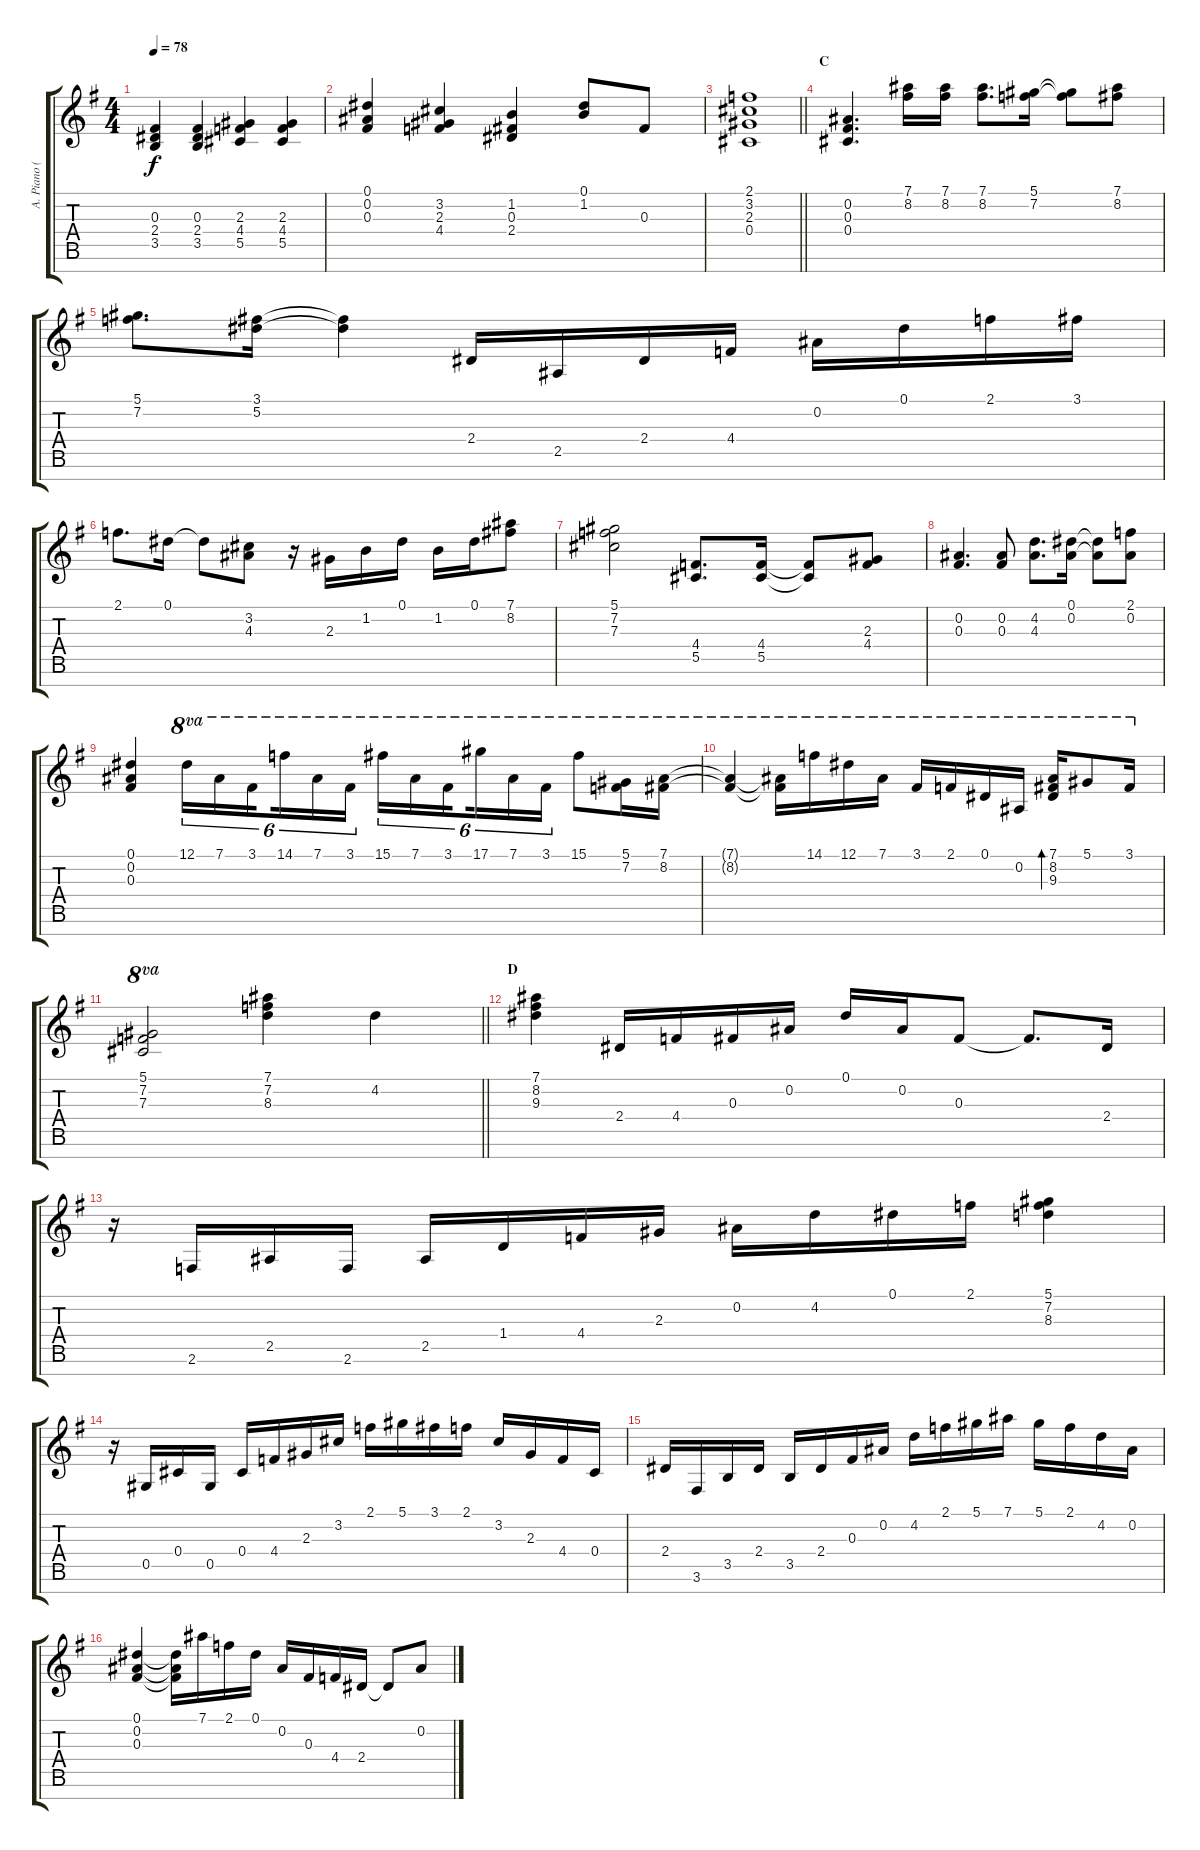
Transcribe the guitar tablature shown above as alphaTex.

\track ("A. Piano (Right Hand)" "A. Piano (") {instrument acousticgrandpiano}
\staff {score tabs}
\tuning (Eb5 Bb4 Gb4 Db4 Ab3 Eb3 Bb2) {hide}
\ts (4 4)
\tempo 78
\clef g2
\ks g
(0.3 2.4 3.5).4{dy f} (0.3 2.4 3.5).4 (2.3 4.4 5.5).4 (2.3 4.4 5.5).4 |
(0.1 0.2 0.3).4 (3.2 2.3 4.4).4 (1.2 0.3 2.4).4 (0.1 1.2).8 0.3.8 |
\barLineRight lightlight
(2.1 3.2 2.3 0.4).1 |
\section ("" "C")
(0.2 0.3 0.4).4{d} (7.1 8.2).16 (7.1 8.2).16 (7.1 8.2).8{d} (5.1 7.2).16 (5.1{t} 7.2{t}).8 (7.1 8.2).8 |
(5.1 7.2).8{d} (3.1 5.2).16 (3.1{t} 5.2{t}).4 2.4.16 2.5.16 2.4.16 4.4.16 0.2.16 0.1.16 2.1.16 3.1.16 |
2.1.8{d} 0.1.16 0.1{t}.8 (3.2 4.3).8 r.16 2.3.16 1.2.16 0.1.16 1.2.16 0.1.16 (7.1 8.2).8 |
(5.1 7.2 7.3).2 (4.4 5.5).8{d} (4.4 5.5).16 (4.4{t} 5.5{t}).8 (2.3 4.4).8 |
(0.2 0.3).4{d} (0.2 0.3).8 (4.2 4.3).8{d} (0.1 0.2).16 (0.1{t} 0.2{t}).8 (2.1 0.2).8 |
(0.1 0.2 0.3).4 12.1.16{tu (6 4) ot 8va} 7.1.16{tu (6 4) ot 8va} 3.1.16{tu (6 4) ot 8va beam splitsecondary} 14.1.16{tu (6 4) ot 8va} 7.1.16{tu (6 4) ot 8va} 3.1.16{tu (6 4) ot 8va} 15.1.16{tu (6 4) ot 8va} 7.1.16{tu (6 4) ot 8va} 3.1.16{tu (6 4) ot 8va beam splitsecondary} 17.1.16{tu (6 4) ot 8va} 7.1.16{tu (6 4) ot 8va} 3.1.16{tu (6 4) ot 8va} 15.1.8{ot 8va} (5.1 7.2).16{ot 8va} (7.1 8.2).16{ot 8va} |
(7.1{t} 8.2{t}).4{ot 8va} (7.1{t} 8.2{t}).16{ot 8va} 14.1.16{ot 8va} 12.1.16{ot 8va} 7.1.16{ot 8va} 3.1.16{ot 8va} 2.1.16{ot 8va} 0.1.16{ot 8va} 0.2.16{ot 8va} (7.1 8.2 9.3).16{bd 240 ot 8va} 5.1.8{ot 8va} 3.1.16{ot 8va} |
\barLineRight lightlight
(5.1 7.2 7.3).2{ot 8va} (7.1 7.2 8.3).4 4.2.4 |
\section ("" "D")
(7.1 8.2 9.3).4 2.4.16 4.4.16 0.3.16 0.2.16 0.1.16 0.2.16 0.3.8 0.3{t}.8{d} 2.4.16 |
r.16 2.6.16 2.5.16 2.6.16 2.5.16 1.4.16 4.4.16 2.3.16 0.2.16 4.2.16 0.1.16 2.1.16 (5.1 7.2 8.3).4 |
r.16 0.5.16 0.4.16 0.5.16 0.4.16 4.4.16 2.3.16 3.2.16 2.1.16 5.1.16 3.1.16 2.1.16 3.2.16 2.3.16 4.4.16 0.4.16 |
2.4.16 3.6.16 3.5.16 2.4.16 3.5.16 2.4.16 0.3.16 0.2.16 4.2.16 2.1.16 5.1.16 7.1.16 5.1.16 2.1.16 4.2.16 0.2.16 |
(0.1 0.2 0.3).4 (0.1{t} 0.2{t} 0.3{t}).16 7.1.16 2.1.16 0.1.16 0.2.16 0.3.16 4.4.16 2.4.16 2.4{t}.8 0.2.8
